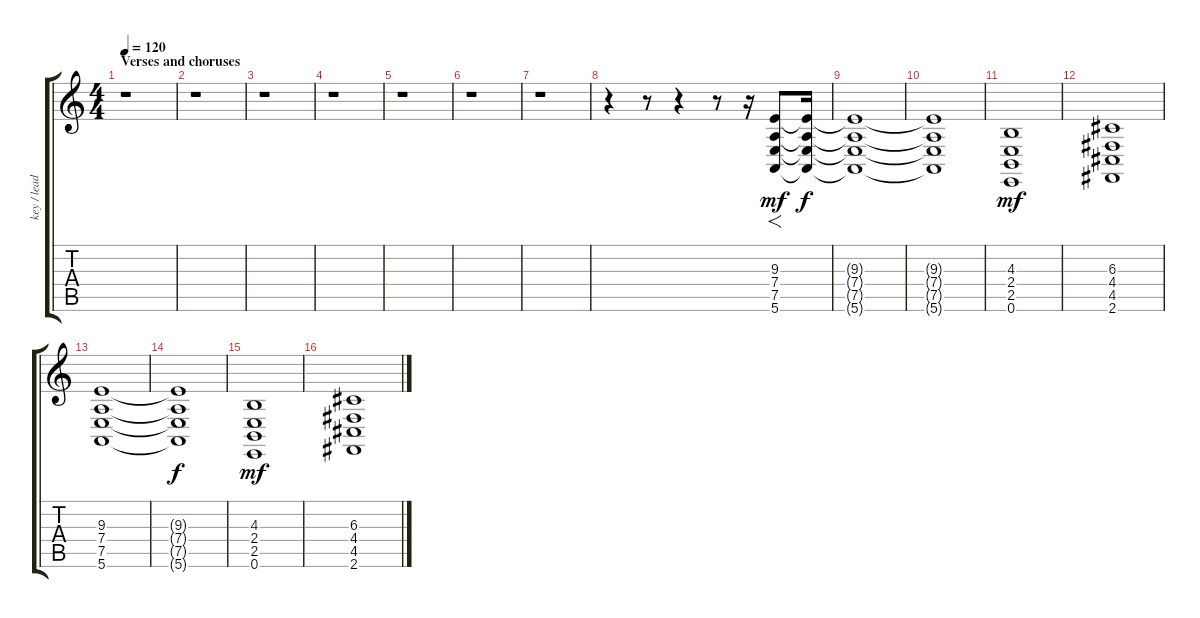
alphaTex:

\track ("key / lead" "key / lead") {instrument synthstrings1}
\staff {score tabs}
\tuning (E4 B3 G3 D3 A2 E2) {hide}
\ts (4 4)
\section ("" "Verses and choruses")
\tempo 120
\clef g2
\ks c
r.1{dy mf instrument synthstrings1} |
r.1 |
r.1 |
r.1 |
r.1 |
r.1 |
r.1 |
r.4 r.8 r.4 r.8 r.16 (9.3 7.4 7.5 5.6).8{f} (9.3{t} 7.4{t} 7.5{t} 5.6{t}).16{dy f} |
(9.3{t} 7.4{t} 7.5{t} 5.6{t}).1 |
(9.3{t} 7.4{t} 7.5{t} 5.6{t}).1 |
(4.3 2.4 2.5 0.6).1{dy mf} |
(6.3 4.4 4.5 2.6).1 |
(9.3 7.4 7.5 5.6).1 |
(9.3{t} 7.4{t} 7.5{t} 5.6{t}).1{dy f} |
(4.3 2.4 2.5 0.6).1{dy mf} |
(6.3 4.4 4.5 2.6).1
